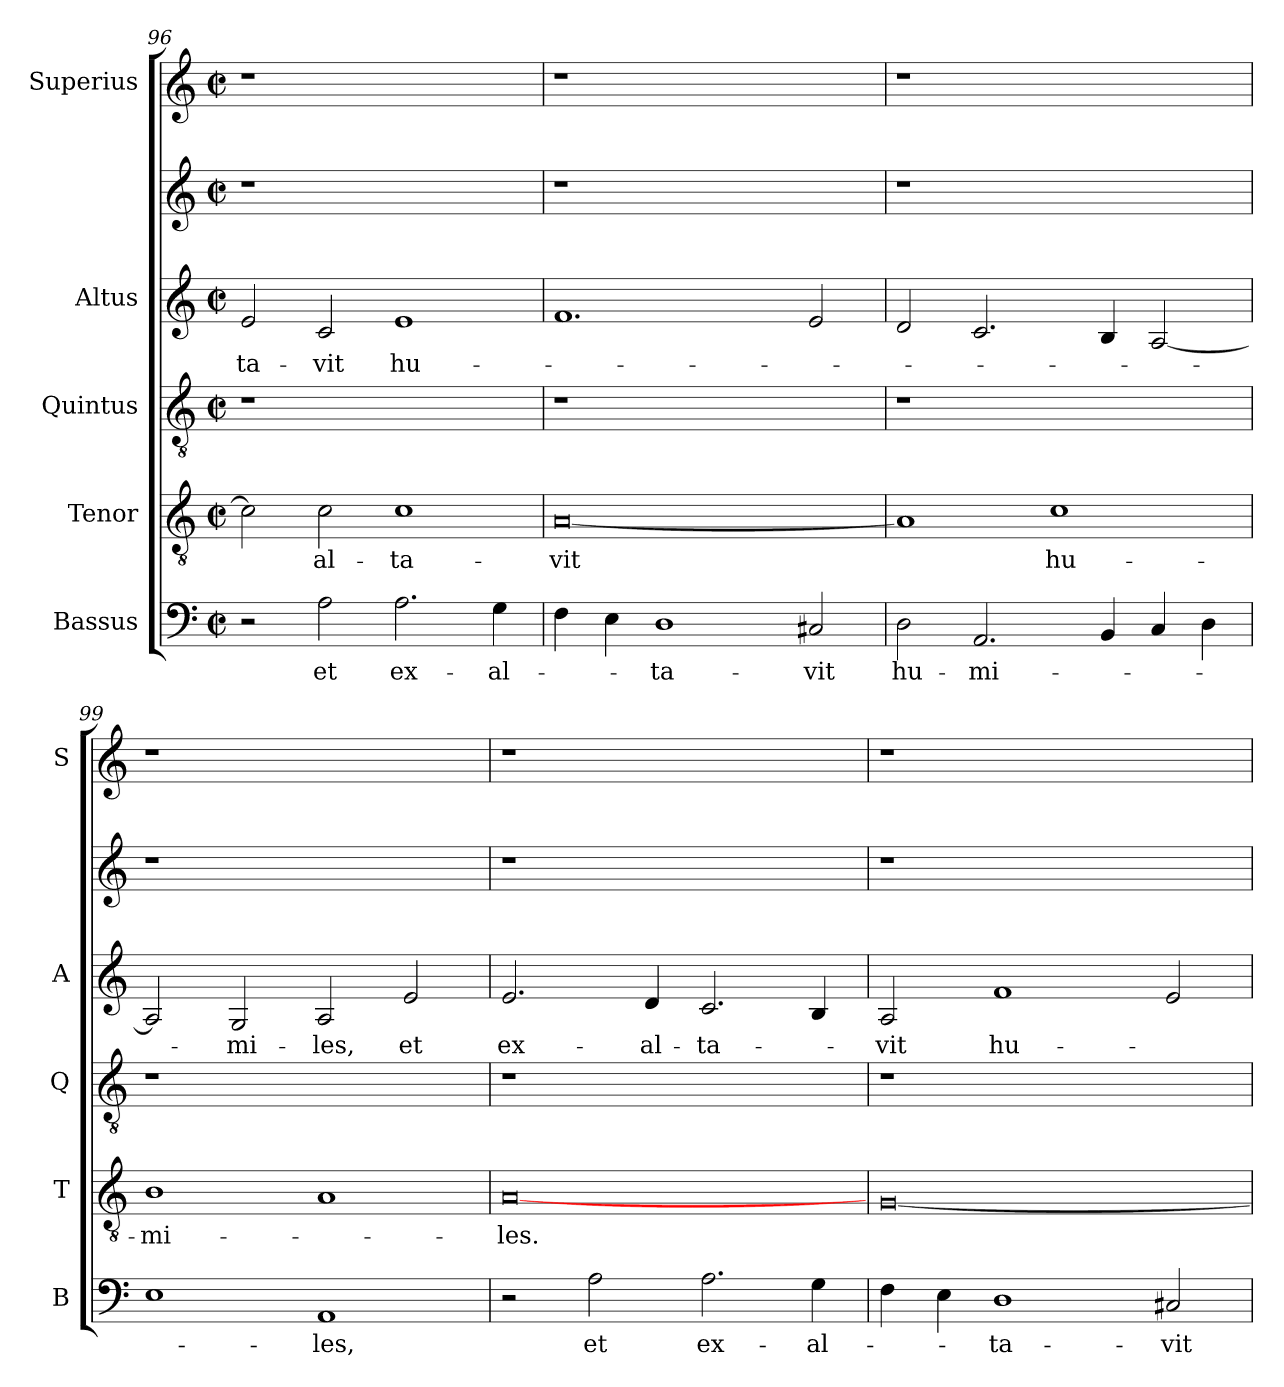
**kern	**text	**kern	**text	**kern	**kern	**text	**kern	**kern
*part6	*part6	*part5	*part5	*part4	*part3	*part3	*part2	*part1
*staff6	*staff6	*staff5	*staff5	*staff4	*staff3	*staff3	*staff2	*staff1
*I"Bassus	*	*I"Tenor	*	*I"Quintus	*I"Altus	*	*	*I"Superius
*I'B	*	*I'T	*	*I'Q	*I'A	*	*	*I'S
*clefF4	*	*clefGv2	*	*clefGv2	*clefG2	*	*clefG2	*clefG2
*k[]	*	*k[]	*	*k[]	*k[]	*	*k[]	*k[]
*C:	*	*C:	*	*C:	*C:	*	*C:	*C:
*M2/2	*	*M2/2	*	*M2/2	*M2/2	*	*M2/2	*M2/2
*met(c|)	*	*met(c|)	*	*met(c|)	*met(c|)	*	*met(c|)	*met(c|)
=96	=96	=96	=96	=96	=96	=96	=96	=96
!	!	!	!	!	!	!LO:LY:b	!	!
2r	.	2c\]	.	1r	2e/	-ta-	1r	1r
!	!LO:LY:b	!	!LO:LY:b	!	!	!LO:LY:b	!	!
2A\	et	2c\	-al-	.	2c/	-vit	.	.
!	!LO:LY:b	!	!LO:LY:b	!	!	!LO:LY:b	!	!
2.A\	ex-	1c	-ta-	1ryy	1e	hu-	1ryy	1ryy
!	!LO:LY:b	!	!	!	!	!	!	!
4G\	-al-	.	.	.	.	.	.	.
=97	=97	=97	=97	=97	=97	=97	=97	=97
!	!	!	!LO:LY:b	!	!	!	!	!
4F\	.	[0A	-vit	1r	1.f	.	1r	1r
4E\	.	.	.	.	.	.	.	.
!	!LO:LY:b	!	!	!	!	!	!	!
1D	-ta-	.	.	.	.	.	.	.
.	.	.	.	1ryy	.	.	1ryy	1ryy
!	!LO:LY:b	!	!	!	!	!	!	!
2C#X/	-vit	.	.	.	2e/	.	.	.
=98	=98	=98	=98	=98	=98	=98	=98	=98
!	!LO:LY:b	!	!	!	!	!	!	!
2D\	hu-	1A]	.	1r	2d/	.	1r	1r
!	!LO:LY:b	!	!	!	!	!	!	!
2.AA/	-mi-	.	.	.	2.c/	.	.	.
!	!	!	!LO:LY:b	!	!	!	!	!
.	.	1c	hu-	1ryy	.	.	1ryy	1ryy
4BB/	.	.	.	.	4B/	.	.	.
4C/	.	.	.	.	[2A/	.	.	.
4D\	.	.	.	.	.	.	.	.
!!LO:LB:g=z
=99	=99	=99	=99	=99	=99	=99	=99	=99
!	!	!	!LO:LY:b	!	!	!	!	!
1E	.	1B	-mi-	1r	2A/]	.	1r	1r
!	!	!	!	!	!	!LO:LY:b	!	!
.	.	.	.	.	2G/	-mi-	.	.
!	!LO:LY:b	!	!	!	!	!LO:LY:b	!	!
1AA	-les,	1A	.	1ryy	2A/	-les,	1ryy	1ryy
!	!	!	!	!	!	!LO:LY:b	!	!
.	.	.	.	.	2e/	et	.	.
=100	=100	=100	=100	=100	=100	=100	=100	=100
!	!	!	!LO:LY:b	!	!	!LO:LY:b	!	!
2r	.	[0A	-les.	1r	2.e/	ex-	1r	1r
!	!LO:LY:b	!	!	!	!	!	!	!
2A\	et	.	.	.	.	.	.	.
!	!	!	!	!	!	!LO:LY:b	!	!
.	.	.	.	.	4d/	-al-	.	.
!	!LO:LY:b	!	!	!	!	!LO:LY:b	!	!
2.A\	ex-	.	.	1ryy	2.c/	-ta-	1ryy	1ryy
!	!LO:LY:b	!	!	!	!	!	!	!
4G\	-al-	.	.	.	4B/	.	.	.
=101	=101	=101	=101	=101	=101	=101	=101	=101
!	!	!	!	!	!	!LO:LY:b	!	!
4F\	.	[0G	.	1r	2A/	-vit	1r	1r
4E\	.	.	.	.	.	.	.	.
!	!LO:LY:b	!	!	!	!	!LO:LY:b	!	!
1D	-ta-	.	.	.	1f	hu-	.	.
.	.	.	.	1ryy	.	.	1ryy	1ryy
!	!LO:LY:b	!	!	!	!	!	!	!
2C#X/	-vit	.	.	.	2e/	.	.	.
=	=	=	=	=	=	=	=	=
*-	*-	*-	*-	*-	*-	*-	*-	*-
